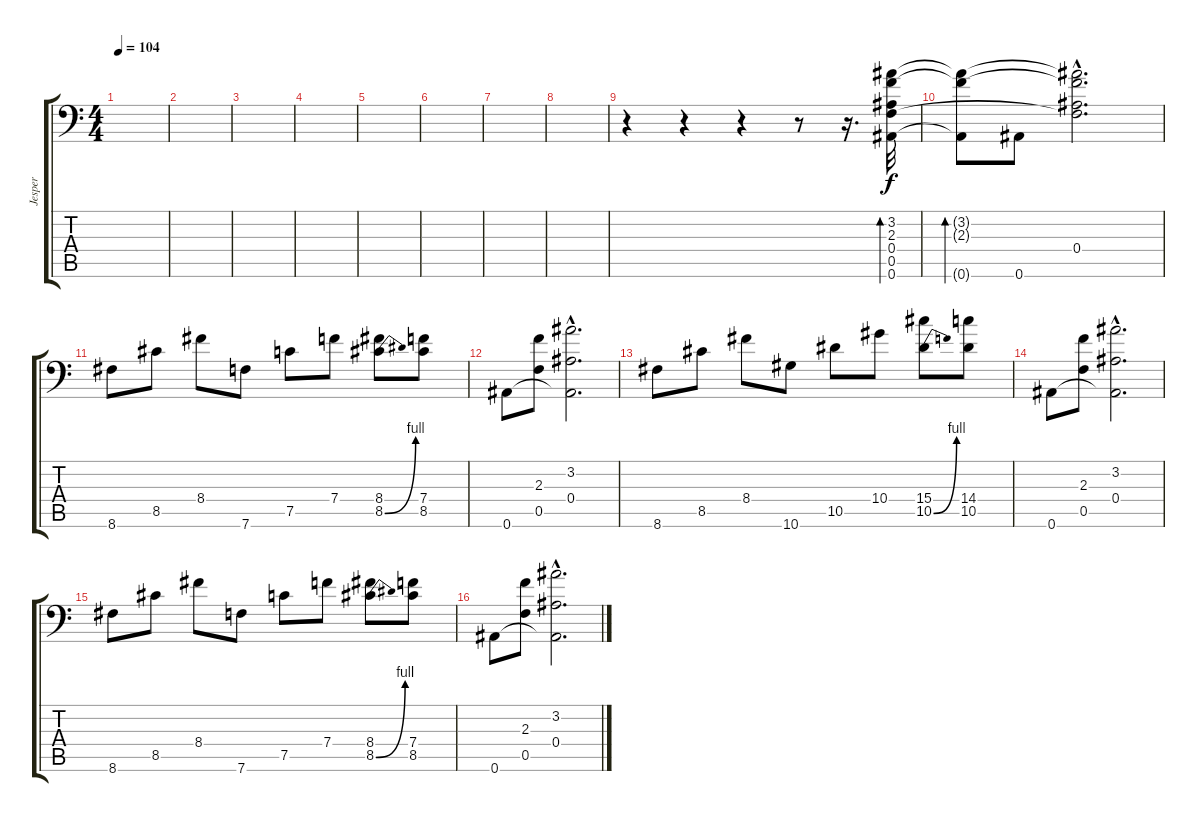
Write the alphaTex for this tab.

\track ("Jesper" "Jesper") {instrument electricguitarclean}
\staff {score tabs}
\tuning (C4 G3 Eb3 Bb2 F2 Bb1) {hide}
\ts (4 4)
\tempo 104
\clef f4
\ks c
|
|
|
|
|
|
|
|
r.4 r.4 r.4 r.8 r.16{d} (3.2 2.3 0.4 0.5 0.6).32{bd 480} |
(3.2{t} 2.3{t} 0.6{t}).8{bd 120} 0.6.8 (3.2{hac t} 2.3{hac t} 0.4{hac} 0.5{hac t}).2{d} |
8.6.8 8.5.8 8.4.8 7.6.8 7.5.8 7.4.8 (8.4 8.5{be (bend 0 0 60 4)}).8 (7.4 8.5).8 |
0.6.8 (2.3 0.5).8 (3.2{hac} 0.4{hac} 0.6{hac t}).2{d} |
8.6.8 8.5.8 8.4.8 10.6.8 10.5.8 10.4.8 (15.4 10.5{be (bend 0 0 60 4)}).8 (14.4 10.5).8 |
0.6.8 (2.3 0.5).8 (3.2{hac} 0.4{hac} 0.6{hac t}).2{d} |
8.6.8 8.5.8 8.4.8 7.6.8 7.5.8 7.4.8 (8.4 8.5{be (bend 0 0 60 4)}).8 (7.4 8.5).8 |
0.6.8 (2.3 0.5).8 (3.2{hac} 0.4{hac} 0.6{hac t}).2{d}
